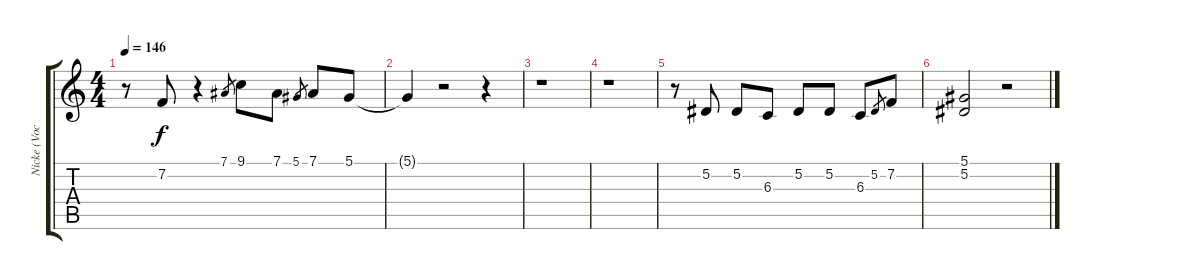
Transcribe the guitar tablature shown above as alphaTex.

\track ("Nicke (Vocal)" "Nicke (Voc") {instrument lead5charang}
\staff {score tabs}
\tuning (Eb4 Bb3 Gb3 Db3 Ab2 Eb2) {hide}
\ts (4 4)
\tempo 146
\clef g2
\ks c
r.8{dy f} 7.2.8 r.4 7.1.8{gr} 9.1.8 7.1.8 5.1.8{gr} 7.1.8 5.1.8 |
5.1{t}.4 r.2 r.4 |
r.1 |
r.1 |
r.8 5.2.8 5.2.8 6.3.8 5.2.8 5.2.8 6.3.8 5.2.8{gr} 7.2.8 |
(5.1 5.2).2 r.2
